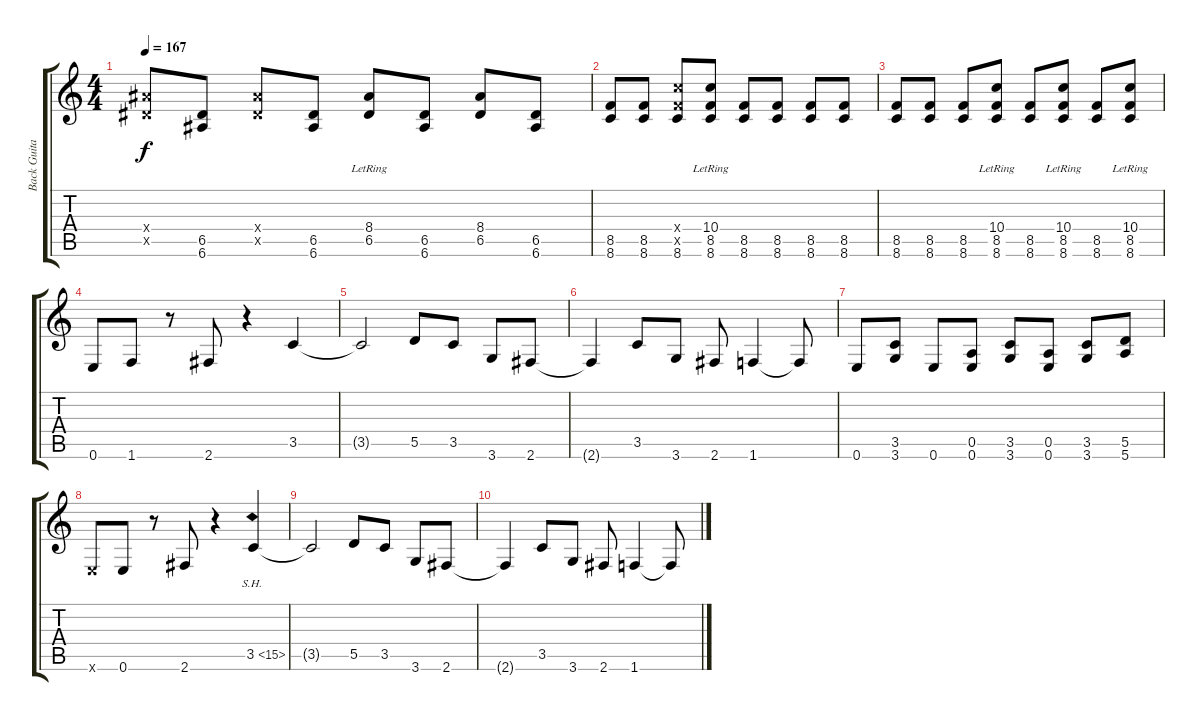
\track ("Back Guitar" "Back Guita") {instrument distortionguitar}
\staff {score tabs}
\tuning (E4 B3 G3 D3 A2 E2) {hide}
\ts (4 4)
\tempo 167
\clef g2
\ks c
(8.4{x} 6.5{x}).8{dy f} (6.5 6.6).8 (8.4{x} 6.5{x}).8 (6.5 6.6).8 (8.4{lr} 6.5).8 (6.5 6.6).8 (8.4 6.5).8 (6.5 6.6).8 |
(8.5 8.6).8 (8.5 8.6).8 (10.4{x} 8.5{x} 8.6).8 (10.4{lr} 8.5 8.6).8 (8.5 8.6).8 (8.5 8.6).8 (8.5 8.6).8 (8.5 8.6).8 |
(8.5 8.6).8 (8.5 8.6).8 (8.5 8.6).8 (10.4{lr} 8.5 8.6).8 (8.5 8.6).8 (10.4{lr} 8.5 8.6).8 (8.5 8.6).8 (10.4{lr} 8.5 8.6).8 |
0.6.8 1.6.8 r.8 2.6.8 r.4 3.5.4 |
3.5{t}.2 5.5.8 3.5.8 3.6.8 2.6.8 |
2.6{t}.4 3.5.8 3.6.8 2.6.8 1.6.4 1.6{t}.8 |
0.6.8 (3.5 3.6).8 0.6.8 (0.5 0.6).8 (3.5 3.6).8 (0.5 0.6).8 (3.5 3.6).8 (5.5 5.6).8 |
0.6{x}.8 0.6.8 r.8 2.6.8 r.4 3.5{sh 12}.4 |
3.5{t}.2 5.5.8 3.5.8 3.6.8 2.6.8 |
2.6{t}.4 3.5.8 3.6.8 2.6.8 1.6.4 1.6{t}.8
